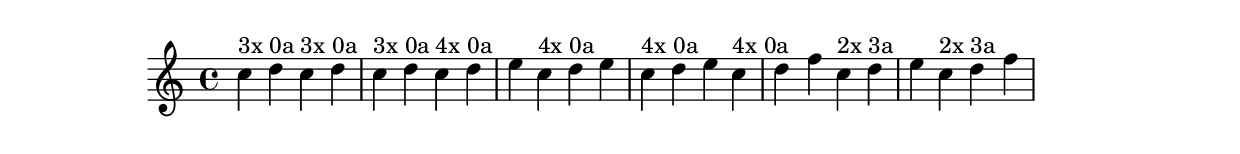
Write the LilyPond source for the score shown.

\version "2.6.0"

\header{
texidoc="
LilyPond has three modes for repeats: folded, unfolded and
semi-unfolded.  Unfolded repeats are fully written out. Semi unfolded
repeats have the body written and all alternatives sequentially.
Folded repeats have the body written and all alternatives
simultaneo.ly.  If the number of alternatives is larger than the
repeat count, the excess alternatives are ignored.  If the number of
alternatives is smaller, the first alternative is multiplied to get to
the number of repeats.

Unfolded behavior:
"
}

\score {

  \context Voice \relative c'' {
\repeat unfold 3 { c^"3x 0a" d }
% less alts than body
\repeat unfold 4 { c^"4x 0a" d } \alternative { e f }
% more alts than body
\repeat unfold 2 { c^"2x 3a" d } \alternative { e f g } 
}}


